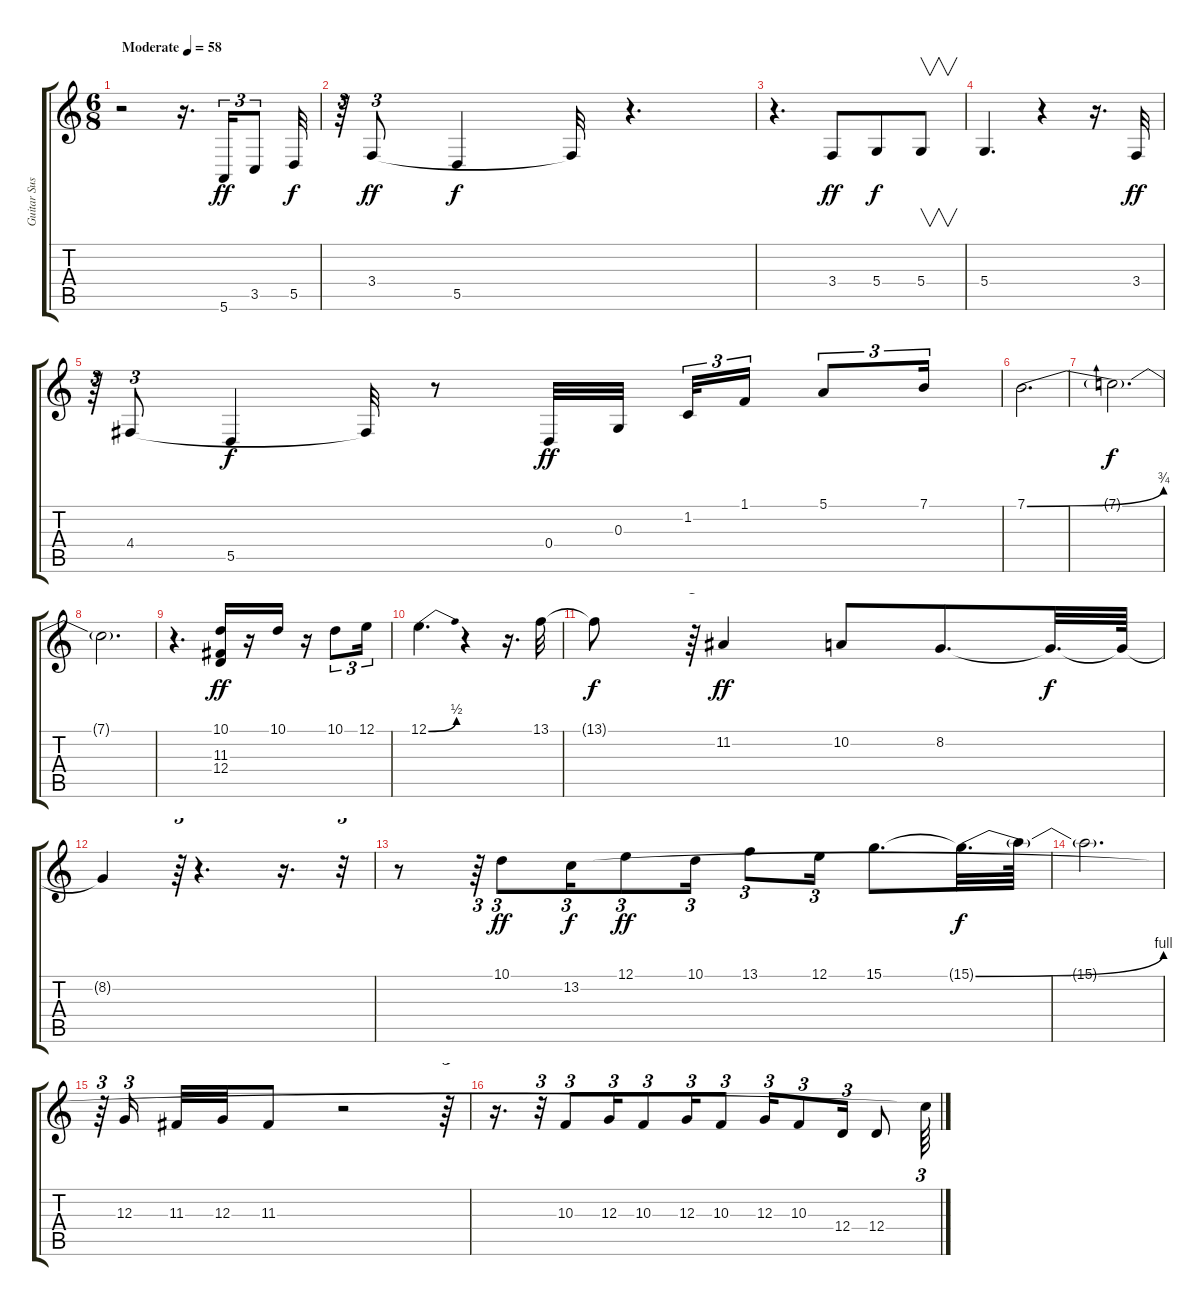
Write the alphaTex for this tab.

\track ("Guitar Sustain" "Guitar Sus") {instrument lead8bassandlead}
\staff {score tabs}
\tuning (E4 B3 G3 D3 A2 E2) {hide}
\ts (6 8)
\tempo (58 "Moderate")
\clef g2
\ks c
r.2{dy ff instrument lead8bassandlead} r.16{d} 5.6.16{tu (3 2)} 3.5.8{tu (3 2)} 5.5.32{dy f} |
r.64{tu (3 2)} 3.4.8{tu (3 2) dy ff} 5.5.4{dy f} 3.4{t}.32 r.4{d} |
r.4{d} 3.4.8{dy ff} 5.4.8{dy f} 5.4.8{v} |
5.4.4{d} r.4 r.16{d} 3.4.32{dy ff} |
r.64{tu (3 2)} 4.4.8{tu (3 2)} 5.5.4{dy f} 4.4{t}.32 r.8 0.4.32{dy ff} 0.3.32{beam splitsecondary} 1.2.32{tu (3 2)} 1.1.16{tu (3 2)} 5.1.8{tu (3 2)} 7.1.16{tu (3 2)} |
7.1{be (bend 0 0 60 3)}.2{d} |
7.1{t}.2{d dy f} |
7.1{t}.2{d} |
r.4{d} (10.1 11.3 12.4).16{dy ff} r.16 10.1.16 r.16 10.1.8{tu (3 2)} 12.1.16{tu (3 2)} |
12.1{be (bend 0 0 60 2)}.4{d} r.4 r.16{d} 13.1.32 |
13.1{t}.8{dy f} r.64{tu (3 2)} 11.2.4{dy ff} 10.2.8 8.2.8{d} 8.2{t}.32{d dy f} 8.2{t}.64 |
8.2{t}.4 r.64{tu (3 2)} r.4{d} r.16{d} r.32{tu (3 2)} |
r.8 r.64{tu (3 2)} 10.1.8{tu (3 2) dy ff} 13.2.16{tu (3 2) dy f} 12.1.8{tu (3 2) dy ff} 10.1.16{tu (3 2)} 13.1.8{tu (3 2)} 12.1.16{tu (3 2)} 15.1.8{d} 15.1{be (bend 0 0 60 4) t}.32{d dy f} 15.1{t}.64 |
15.1{t}.2{d} |
r.64{tu (3 2)} 12.3.16{tu (3 2) beam splitsecondary} 11.3.32 12.3.32 11.3.8 r.2 r.64{tu (3 2)} |
r.16{d} r.32{tu (3 2)} 10.3.8{tu (3 2)} 12.3.16{tu (3 2)} 10.3.8{tu (3 2)} 12.3.16{tu (3 2)} 10.3.8{tu (3 2)} 12.3.16{tu (3 2)} 10.3.8{tu (3 2)} 12.4.16{tu (3 2)} 12.4.8 13.2{t}.64{tu (3 2)}
